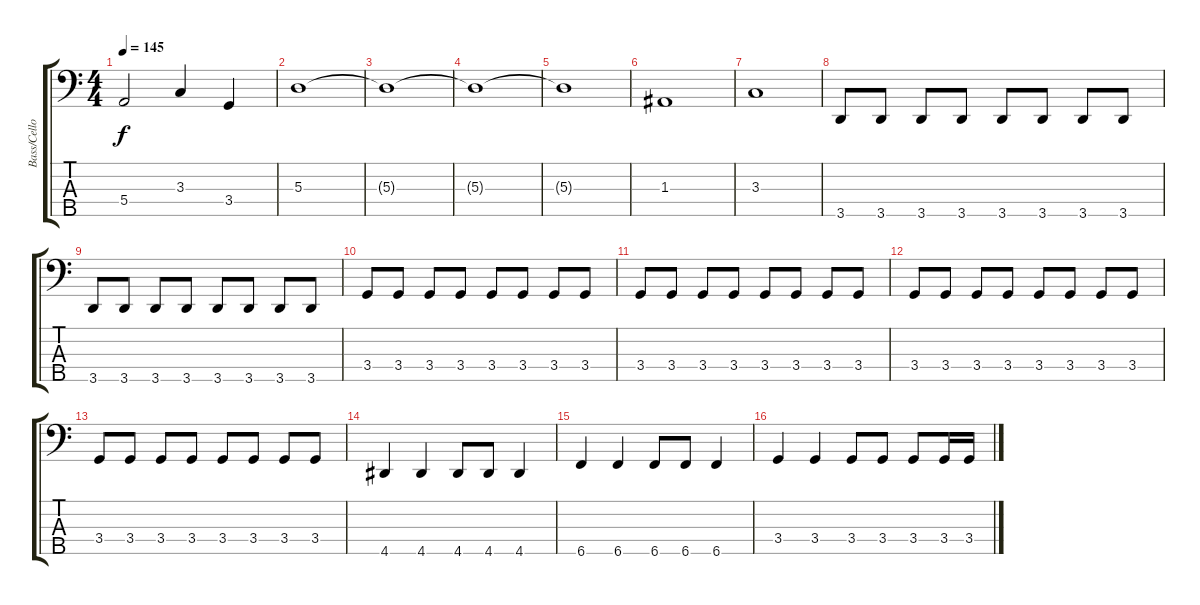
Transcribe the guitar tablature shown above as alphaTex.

\track ("Bass/Cello" "Bass/Cello") {instrument electricbassfinger}
\staff {score tabs}
\tuning (G2 D2 A1 E1 B0) {hide}
\ts (4 4)
\tempo 145
\clef f4
\ks c
5.4{t}.2{dy f} 3.3.4 3.4.4 |
5.3.1{instrument stringensemble2} |
5.3{t}.1 |
5.3{t}.1 |
5.3{t}.1 |
1.3.1{instrument electricbassfinger} |
3.3.1 |
3.5.8 3.5.8 3.5.8 3.5.8 3.5.8 3.5.8 3.5.8 3.5.8 |
3.5.8 3.5.8 3.5.8 3.5.8 3.5.8 3.5.8 3.5.8 3.5.8 |
3.4.8 3.4.8 3.4.8 3.4.8 3.4.8 3.4.8 3.4.8 3.4.8 |
3.4.8 3.4.8 3.4.8 3.4.8 3.4.8 3.4.8 3.4.8 3.4.8 |
3.4.8 3.4.8 3.4.8 3.4.8 3.4.8 3.4.8 3.4.8 3.4.8 |
3.4.8 3.4.8 3.4.8 3.4.8 3.4.8 3.4.8 3.4.8 3.4.8 |
4.5.4 4.5.4 4.5.8 4.5.8 4.5.4 |
6.5.4 6.5.4 6.5.8 6.5.8 6.5.4 |
3.4.4 3.4.4 3.4.8 3.4.8 3.4.8 3.4.16 3.4.16
